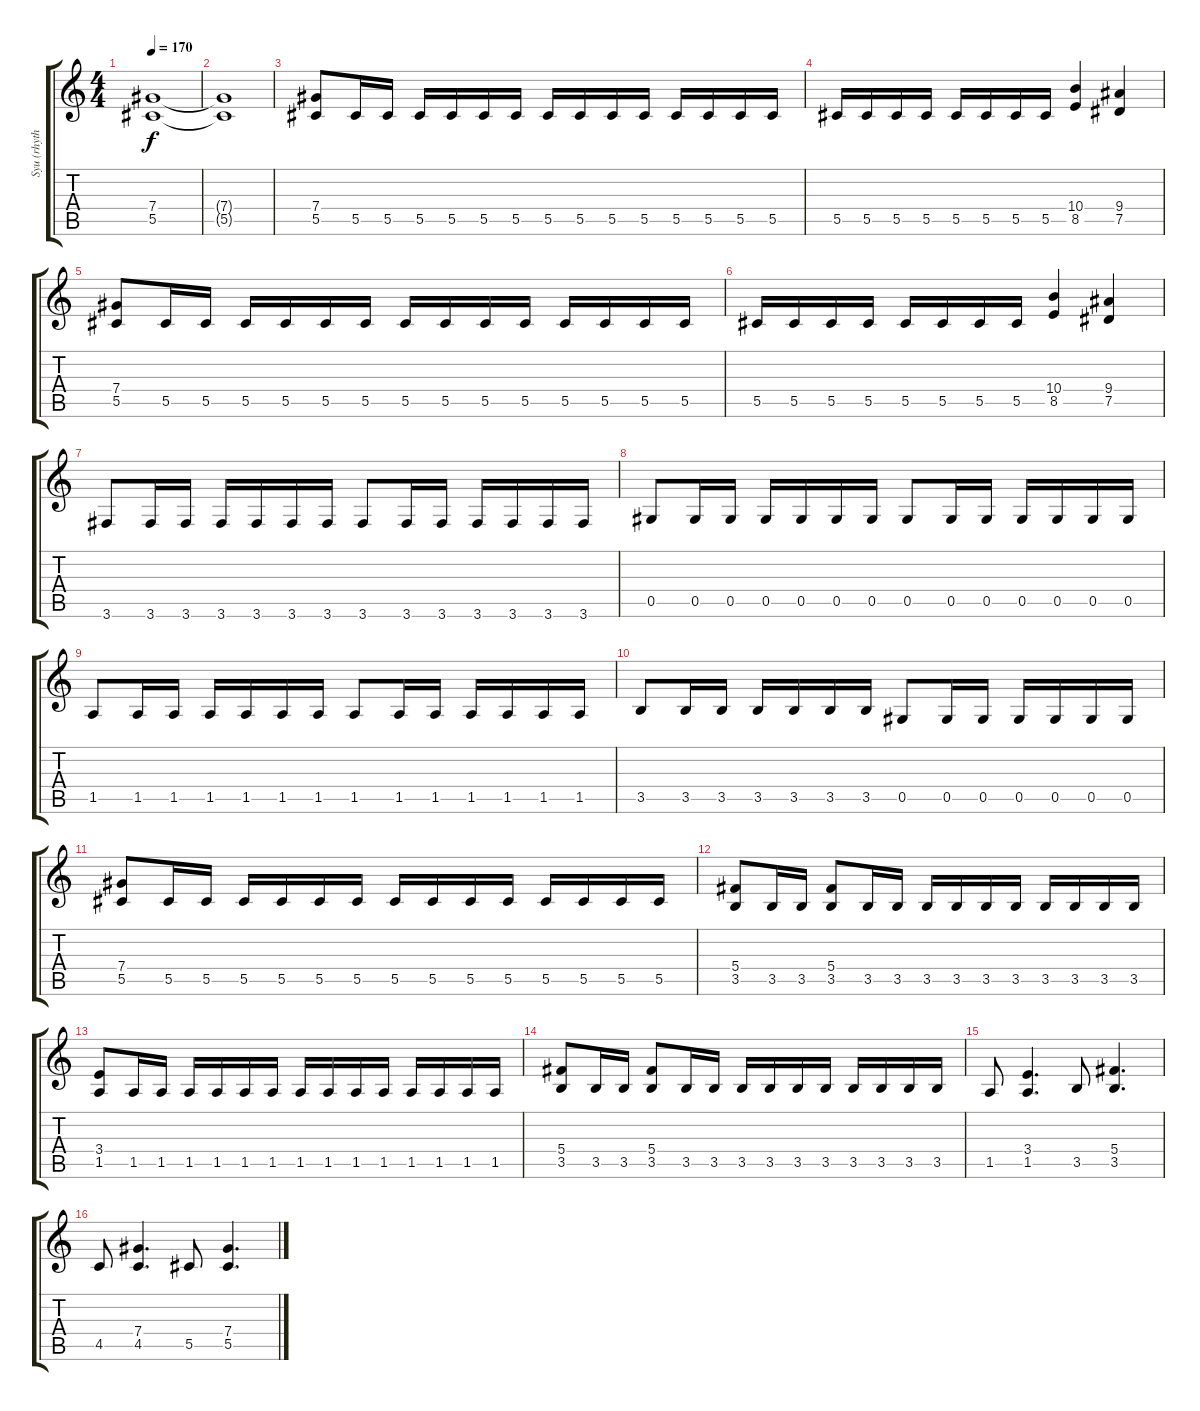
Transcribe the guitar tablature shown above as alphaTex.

\track ("Syu (rhythm)" "Syu (rhyth") {instrument overdrivenguitar}
\staff {score tabs}
\tuning (Eb4 Bb3 Gb3 Db3 Ab2 Eb2) {hide}
\ts (4 4)
\tempo 170
\clef g2
\ks c
(7.4 5.5).1{dy f} |
(7.4{t} 5.5{t}).1 |
(7.4 5.5).8 5.5.16 5.5.16 5.5.16 5.5.16 5.5.16 5.5.16 5.5.16 5.5.16 5.5.16 5.5.16 5.5.16 5.5.16 5.5.16 5.5.16 |
5.5.16 5.5.16 5.5.16 5.5.16 5.5.16 5.5.16 5.5.16 5.5.16 (10.4 8.5).4 (9.4 7.5).4 |
(7.4 5.5).8 5.5.16 5.5.16 5.5.16 5.5.16 5.5.16 5.5.16 5.5.16 5.5.16 5.5.16 5.5.16 5.5.16 5.5.16 5.5.16 5.5.16 |
5.5.16 5.5.16 5.5.16 5.5.16 5.5.16 5.5.16 5.5.16 5.5.16 (10.4 8.5).4 (9.4 7.5).4 |
3.6.8 3.6.16 3.6.16 3.6.16 3.6.16 3.6.16 3.6.16 3.6.8 3.6.16 3.6.16 3.6.16 3.6.16 3.6.16 3.6.16 |
0.5.8 0.5.16 0.5.16 0.5.16 0.5.16 0.5.16 0.5.16 0.5.8 0.5.16 0.5.16 0.5.16 0.5.16 0.5.16 0.5.16 |
1.5.8 1.5.16 1.5.16 1.5.16 1.5.16 1.5.16 1.5.16 1.5.8 1.5.16 1.5.16 1.5.16 1.5.16 1.5.16 1.5.16 |
3.5.8 3.5.16 3.5.16 3.5.16 3.5.16 3.5.16 3.5.16 0.5.8 0.5.16 0.5.16 0.5.16 0.5.16 0.5.16 0.5.16 |
(7.4 5.5).8 5.5.16 5.5.16 5.5.16 5.5.16 5.5.16 5.5.16 5.5.16 5.5.16 5.5.16 5.5.16 5.5.16 5.5.16 5.5.16 5.5.16 |
(5.4 3.5).8 3.5.16 3.5.16 (5.4 3.5).8 3.5.16 3.5.16 3.5.16 3.5.16 3.5.16 3.5.16 3.5.16 3.5.16 3.5.16 3.5.16 |
(3.4 1.5).8 1.5.16 1.5.16 1.5.16 1.5.16 1.5.16 1.5.16 1.5.16 1.5.16 1.5.16 1.5.16 1.5.16 1.5.16 1.5.16 1.5.16 |
(5.4 3.5).8 3.5.16 3.5.16 (5.4 3.5).8 3.5.16 3.5.16 3.5.16 3.5.16 3.5.16 3.5.16 3.5.16 3.5.16 3.5.16 3.5.16 |
1.5.8 (3.4 1.5).4{d} 3.5.8 (5.4 3.5).4{d} |
4.5.8 (7.4 4.5).4{d} 5.5.8 (7.4 5.5).4{d}
